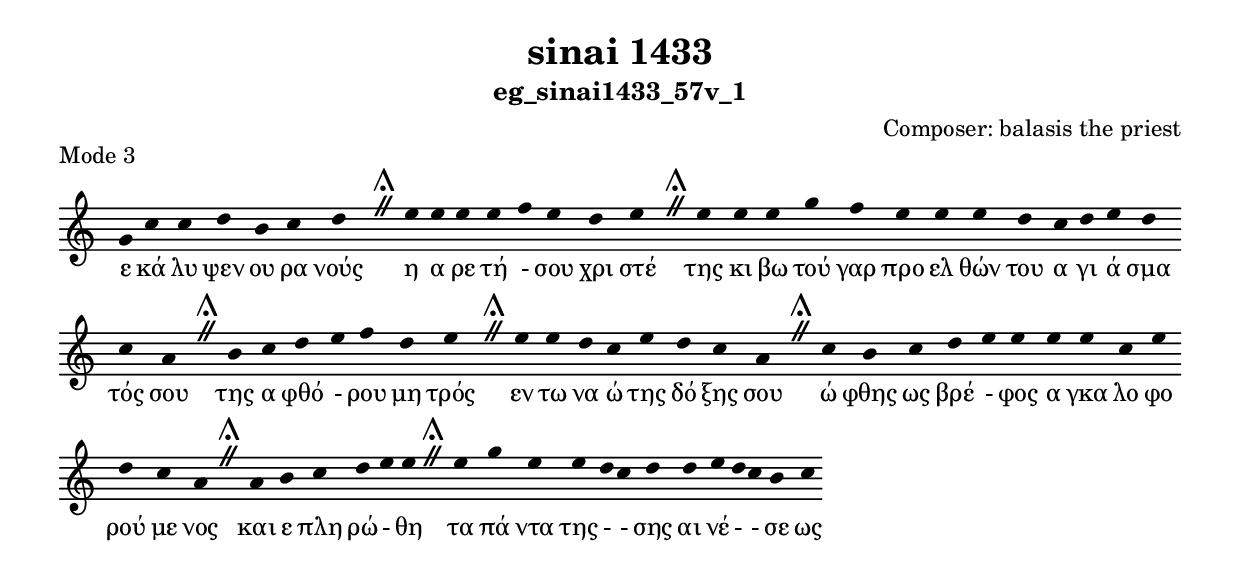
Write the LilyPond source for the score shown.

\include "gregorian.ly"

	\header {
 	  title = "sinai 1433"
	  subtitle = "eg_sinai1433_57v_1"
	  composer = "Composer: balasis the priest"
	  piece = "Mode 3"
	}

	chant = {
	  g'4 c''4 c''4 d''4 b'4 c''4 d''4 \divisioMaior
 e''4 e''4 e''4 e''4 f''4 e''4 d''4 e''4 \divisioMaior
 e''4 e''4 e''4 g''4 f''4 e''4 e''4 e''4 d''4 c''4 d''4 e''4 d''4 c''4 a'4 \divisioMaior
 b'4 c''4 d''4 e''4 f''4 d''4 e''4 \divisioMaior
 e''4 e''4 d''4 c''4 e''4 d''4 c''4 a'4 \divisioMaior
 c''4 b'4 c''4 d''4 e''4 e''4 e''4 e''4 c''4 e''4 d''4 c''4 a'4 \divisioMaior
 a'4 b'4 c''4 d''4 e''4 e''4 \divisioMaior
 e''4 g''4 e''4 e''4 d''4 c''4 d''4 d''4 e''4 d''4 c''4 b'4 c''4\finalis
	}

	verba = \lyricmode {ε κά λυ ψεν ου ρα νούς 
η α ρε τή - σου χρι στέ 
της κι βω τού γαρ προ ελ θών του α γι ά σμα τός σου 
της α φθό - ρου μη τρός 
εν τω να ώ της δό ξης σου 
ώ φθης ως βρέ - φος α γκα λο φο ρού με νος 
και ε πλη ρώ - θη 
τα πά ντα της -  - σης αι νέ -  - σε ως 
	}


	\score {
	  \new Staff <<
	  \new Voice = "melody" \chant
	  \new Lyrics = "one" \lyricsto melody \verba
	  >>
	  \layout {
	    \context {
	      \Staff
	      \remove "Time_signature_engraver"
	      \remove "Bar_engraver"
	    }
	    \context {
	      \Voice
	      \remove "Stem_engraver"
	    }
	  }
	}